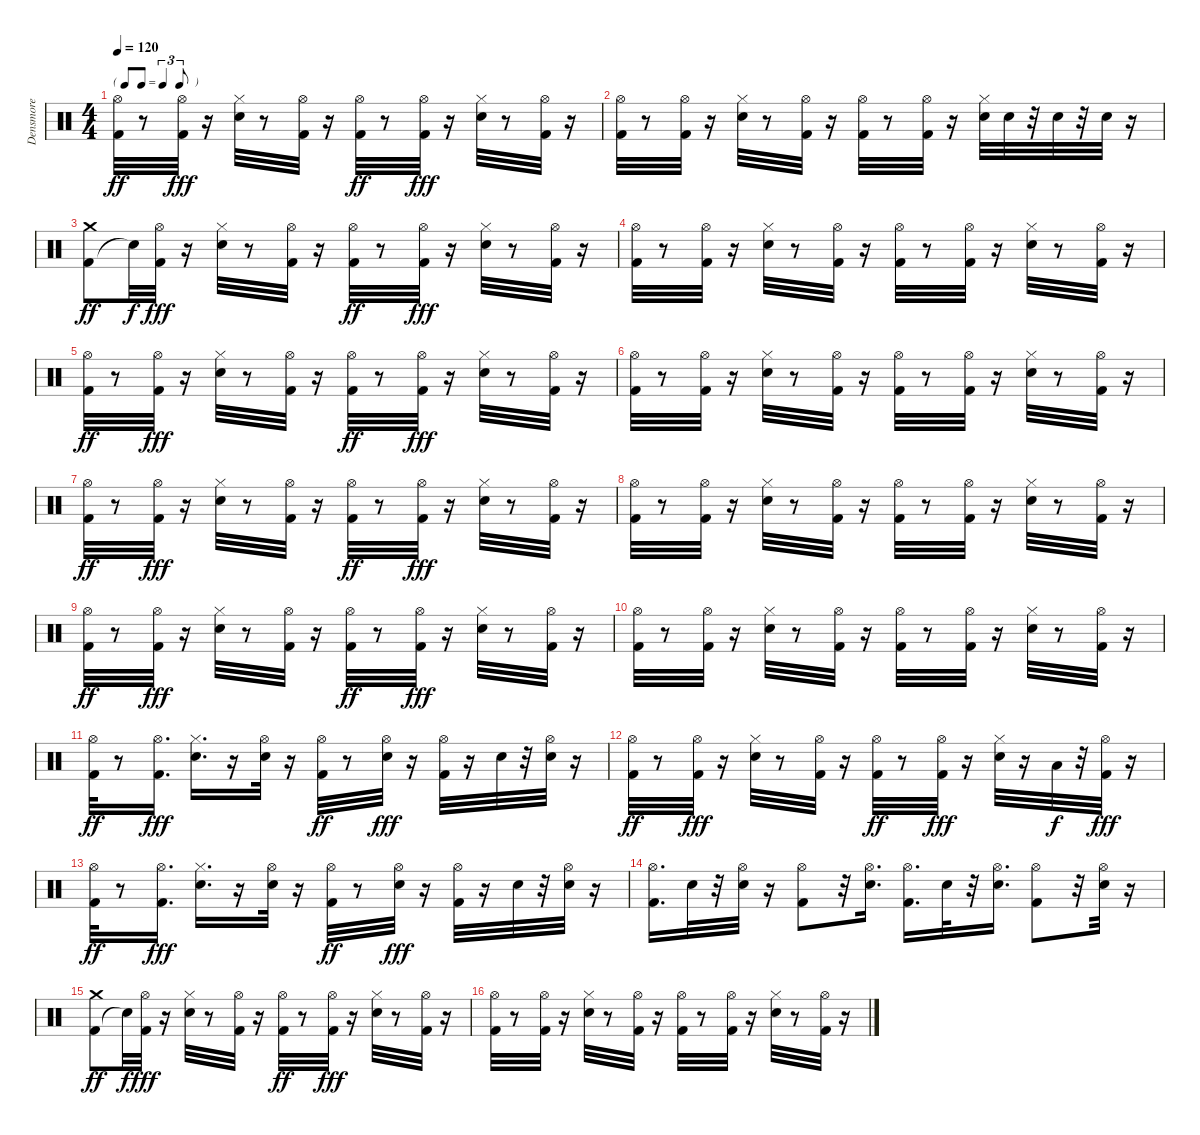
\track ("Densmore" "Densmore") {instrument percussion}
\staff {score}
\articulation defaults
\ts (4 4)
\tf triplet8th
\tempo 120
\clef neutral
\ks c
("Kick (hit) 2" "Hi-Hat (open)").32{dy ff} r.8 ("Hi-Hat (open)" "Kick (hit) 2").32{dy fff} r.16 ("Hi-Hat (closed)" "Snare (hit) 2").32 r.8 ("Kick (hit) 2" "Hi-Hat (open)").32 r.16 ("Kick (hit) 2" "Hi-Hat (open)").32{dy ff} r.8 ("Hi-Hat (open)" "Kick (hit) 2").32{dy fff} r.16 ("Snare (hit) 2" "Hi-Hat (closed)").32 r.8 ("Hi-Hat (open)" "Kick (hit) 2").32 r.16 |
("Hi-Hat (open)" "Kick (hit) 2").32 r.8 ("Hi-Hat (open)" "Kick (hit) 2").32 r.16 ("Hi-Hat (closed)" "Snare (hit) 2").32 r.8 ("Hi-Hat (open)" "Kick (hit) 2").32 r.16 ("Hi-Hat (open)" "Kick (hit) 2").32 r.8 ("Hi-Hat (open)" "Kick (hit) 2").32 r.16 ("Hi-Hat (closed)" "Snare (hit) 2").32 "Snare (hit) 2".32 r.32 "Snare (hit) 2".32 r.32 "Snare (hit) 2".32 r.16 |
("Kick (hit) 2" "Crash medium (hit)").8{dy ff} "Snare (hit)"{t}.32{dy f} ("Hi-Hat (open)" "Kick (hit) 2").32{dy fff} r.16 ("Hi-Hat (closed)" "Snare (hit) 2").32 r.8 ("Kick (hit) 2" "Hi-Hat (open)").32 r.16 ("Kick (hit) 2" "Hi-Hat (open)").32{dy ff} r.8 ("Hi-Hat (open)" "Kick (hit) 2").32{dy fff} r.16 ("Snare (hit) 2" "Hi-Hat (closed)").32 r.8 ("Hi-Hat (open)" "Kick (hit) 2").32 r.16 |
("Hi-Hat (open)" "Kick (hit) 2").32 r.8 ("Hi-Hat (open)" "Kick (hit) 2").32 r.16 ("Hi-Hat (closed)" "Snare (hit) 2").32 r.8 ("Hi-Hat (open)" "Kick (hit) 2").32 r.16 ("Hi-Hat (open)" "Kick (hit) 2").32 r.8 ("Hi-Hat (open)" "Kick (hit) 2").32 r.16 ("Hi-Hat (closed)" "Snare (hit) 2").32 r.8 ("Hi-Hat (open)" "Kick (hit) 2").32 r.16 |
("Kick (hit) 2" "Hi-Hat (open)").32{dy ff} r.8 ("Hi-Hat (open)" "Kick (hit) 2").32{dy fff} r.16 ("Hi-Hat (closed)" "Snare (hit) 2").32 r.8 ("Kick (hit) 2" "Hi-Hat (open)").32 r.16 ("Kick (hit) 2" "Hi-Hat (open)").32{dy ff} r.8 ("Hi-Hat (open)" "Kick (hit) 2").32{dy fff} r.16 ("Hi-Hat (closed)" "Snare (hit) 2").32 r.8 ("Hi-Hat (open)" "Kick (hit) 2").32 r.16 |
("Hi-Hat (open)" "Kick (hit) 2").32 r.8 ("Hi-Hat (open)" "Kick (hit) 2").32 r.16 ("Snare (hit) 2" "Hi-Hat (closed)").32 r.8 ("Hi-Hat (open)" "Kick (hit) 2").32 r.16 ("Hi-Hat (open)" "Kick (hit) 2").32 r.8 ("Hi-Hat (open)" "Kick (hit) 2").32 r.16 ("Hi-Hat (closed)" "Snare (hit) 2").32 r.8 ("Hi-Hat (open)" "Kick (hit) 2").32 r.16 |
("Kick (hit) 2" "Hi-Hat (open)").32{dy ff} r.8 ("Hi-Hat (open)" "Kick (hit) 2").32{dy fff} r.16 ("Hi-Hat (closed)" "Snare (hit) 2").32 r.8 ("Kick (hit) 2" "Hi-Hat (open)").32 r.16 ("Kick (hit) 2" "Hi-Hat (open)").32{dy ff} r.8 ("Hi-Hat (open)" "Kick (hit) 2").32{dy fff} r.16 ("Snare (hit) 2" "Hi-Hat (closed)").32 r.8 ("Hi-Hat (open)" "Kick (hit) 2").32 r.16 |
("Hi-Hat (open)" "Kick (hit) 2").32 r.8 ("Hi-Hat (open)" "Kick (hit) 2").32 r.16 ("Hi-Hat (closed)" "Snare (hit) 2").32 r.8 ("Hi-Hat (open)" "Kick (hit) 2").32 r.16 ("Hi-Hat (open)" "Kick (hit) 2").32 r.8 ("Hi-Hat (open)" "Kick (hit) 2").32 r.16 ("Hi-Hat (closed)" "Snare (hit) 2").32 r.8 ("Hi-Hat (open)" "Kick (hit) 2").32 r.16 |
("Kick (hit) 2" "Hi-Hat (open)").32{dy ff} r.8 ("Hi-Hat (open)" "Kick (hit) 2").32{dy fff} r.16 ("Hi-Hat (closed)" "Snare (hit) 2").32 r.8 ("Kick (hit) 2" "Hi-Hat (open)").32 r.16 ("Kick (hit) 2" "Hi-Hat (open)").32{dy ff} r.8 ("Hi-Hat (open)" "Kick (hit) 2").32{dy fff} r.16 ("Hi-Hat (closed)" "Snare (hit) 2").32 r.8 ("Hi-Hat (open)" "Kick (hit) 2").32 r.16 |
("Hi-Hat (open)" "Kick (hit) 2").32 r.8 ("Hi-Hat (open)" "Kick (hit) 2").32 r.16 ("Snare (hit) 2" "Hi-Hat (closed)").32 r.8 ("Hi-Hat (open)" "Kick (hit) 2").32 r.16 ("Hi-Hat (open)" "Kick (hit) 2").32 r.8 ("Hi-Hat (open)" "Kick (hit) 2").32 r.16 ("Hi-Hat (closed)" "Snare (hit) 2").32 r.8 ("Hi-Hat (open)" "Kick (hit) 2").32 r.16 |
("Kick (hit) 2" "Hi-Hat (open)").32{dy ff} r.8 ("Kick (hit) 2" "Hi-Hat (open)").16{d dy fff} ("Snare (hit) 2" "Hi-Hat (closed)").16{d} r.16 ("Hi-Hat (open)" "Snare (hit) 2").32 r.16 ("Kick (hit) 2" "Hi-Hat (open)").32{dy ff} r.8 ("Hi-Hat (open)" "Snare (hit) 2").32{dy fff} r.16 ("Kick (hit) 2" "Hi-Hat (open)").32 r.16 "Snare (hit) 2".32 r.32 ("Hi-Hat (open)" "Snare (hit) 2").32 r.16 |
("Kick (hit) 2" "Hi-Hat (open)").32{dy ff} r.8 ("Kick (hit) 2" "Hi-Hat (open)").32{dy fff} r.16 ("Hi-Hat (closed)" "Snare (hit) 2").32 r.8 ("Kick (hit) 2" "Hi-Hat (open)").32 r.16 ("Kick (hit) 2" "Hi-Hat (open)").32{dy ff} r.8 ("Hi-Hat (open)" "Kick (hit) 2").32{dy fff} r.16 ("Hi-Hat (closed)" "Snare (hit) 2").32 r.16 "Low Tom (hit)".32{dy f} r.32 ("Hi-Hat (open)" "Kick (hit) 2").32{dy fff} r.16 |
("Kick (hit) 2" "Hi-Hat (open)").32{dy ff} r.8 ("Kick (hit) 2" "Hi-Hat (open)").16{d dy fff} ("Snare (hit) 2" "Hi-Hat (closed)").16{d} r.16 ("Hi-Hat (open)" "Snare (hit) 2").32 r.16 ("Kick (hit) 2" "Hi-Hat (open)").32{dy ff} r.8 ("Hi-Hat (open)" "Snare (hit) 2").32{dy fff} r.16 ("Kick (hit) 2" "Hi-Hat (open)").32 r.16 "Snare (hit) 2".32 r.32 ("Hi-Hat (open)" "Snare (hit) 2").32 r.16 |
("Hi-Hat (open)" "Kick (hit) 2").16{d} "Snare (hit) 2".32 r.32 ("Hi-Hat (open)" "Snare (hit) 2").32 r.16 ("Hi-Hat (open)" "Kick (hit) 2").8 r.32 ("Hi-Hat (open)" "Snare (hit) 2").16{d} ("Hi-Hat (open)" "Kick (hit) 2").16{d} "Snare (hit) 2".32 r.32 ("Snare (hit) 2" "Hi-Hat (open)").16{d} ("Hi-Hat (open)" "Kick (hit) 2").8 r.32 ("Hi-Hat (open)" "Snare (hit) 2").32 r.16 |
("Kick (hit) 2" "Crash medium (hit)").8{dy ff} "Snare (hit)"{t}.32{dy f} ("Kick (hit) 2" "Hi-Hat (open)").32{dy fff} r.16 ("Hi-Hat (closed)" "Snare (hit) 2").32 r.8 ("Kick (hit) 2" "Hi-Hat (open)").32 r.16 ("Kick (hit) 2" "Hi-Hat (open)").32{dy ff} r.8 ("Hi-Hat (open)" "Kick (hit) 2").32{dy fff} r.16 ("Hi-Hat (closed)" "Snare (hit) 2").32 r.8 ("Hi-Hat (open)" "Kick (hit) 2").32 r.16 |
("Hi-Hat (open)" "Kick (hit) 2").32 r.8 ("Hi-Hat (open)" "Kick (hit) 2").32 r.16 ("Snare (hit) 2" "Hi-Hat (closed)").32 r.8 ("Hi-Hat (open)" "Kick (hit) 2").32 r.16 ("Hi-Hat (open)" "Kick (hit) 2").32 r.8 ("Hi-Hat (open)" "Kick (hit) 2").32 r.16 ("Hi-Hat (closed)" "Snare (hit) 2").32 r.8 ("Hi-Hat (open)" "Kick (hit) 2").32 r.16
